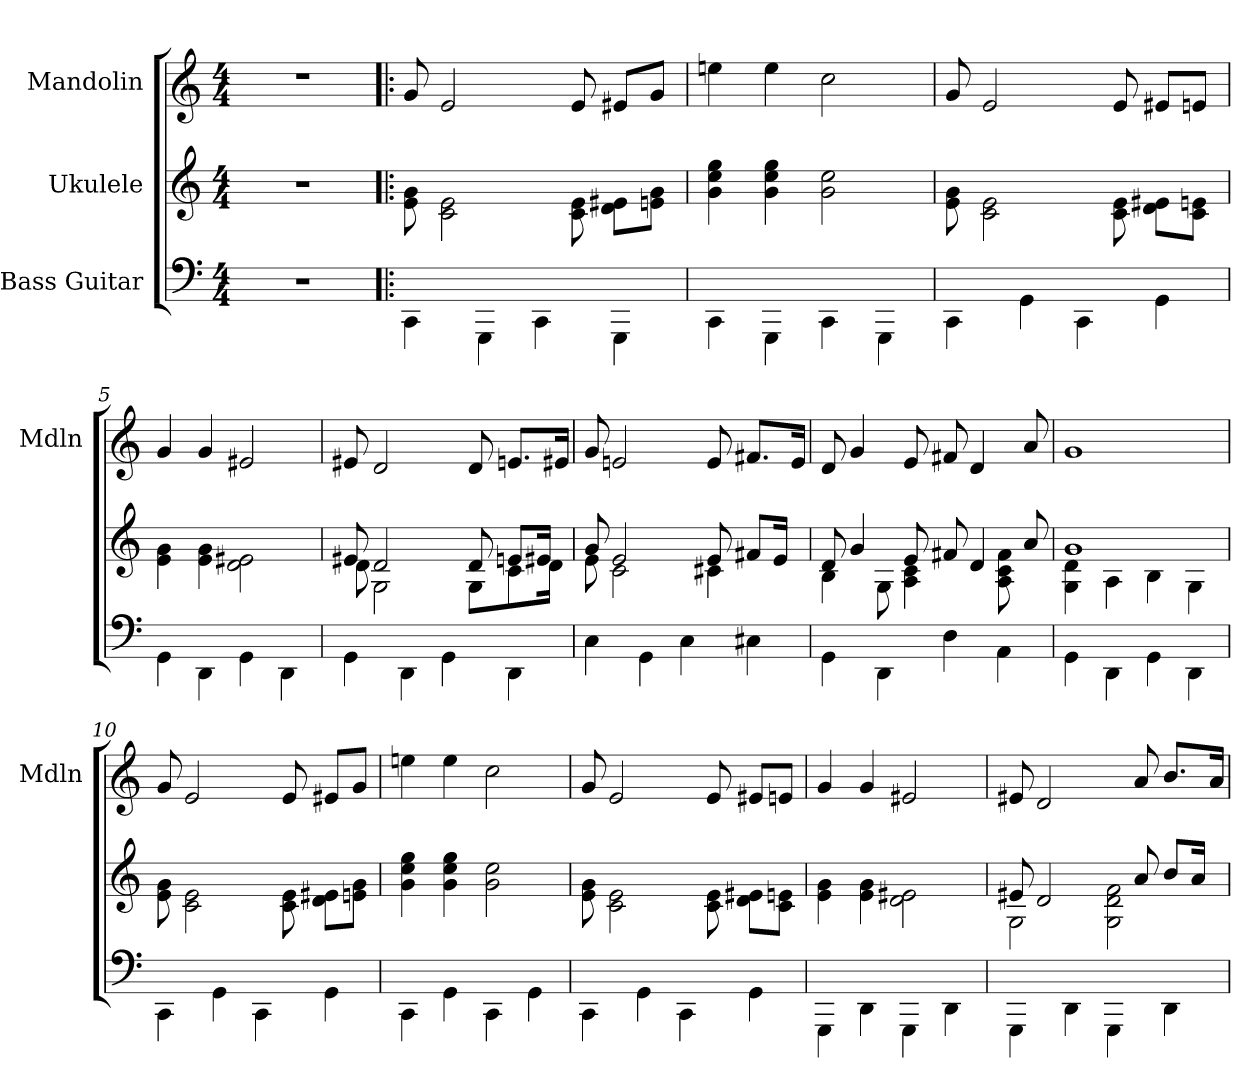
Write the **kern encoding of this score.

**kern	**kern	**kern
*part3	*part2	*part1
*staff3	*staff2	*staff1
*I"Bass Guitar	*I"Ukulele	*I"Mandolin
*	*	*I'Mdln
*stria4	*stria4	*
*	*	*clefG2
*k[]	*k[]	*k[]
*M4/4	*M4/4	*M4/4
*MM120	*MM120	*MM120
=1	=1	=1
1r	1r	1r
=2!|:	=2!|:	=2!|:
4CC\	8e\ 8g\	8g/
.	2c\ 2e\	2e/
4GGG\	.	.
4CC\	.	.
.	8c\ 8e\	8e/
4GGG\	8d\ 8e#\L	8e#X/L
.	8e\ 8g\J	8g/J
=3	=3	=3
4CC\	4g\ 4cc\ 4ee\	4een\
4GGG\	4g\ 4cc\ 4ee\	4ee\
4CC\	2g\ 2cc\	2cc\
4GGG\	.	.
=4	=4	=4
4CC\	8e\ 8g\	8g/
.	2c\ 2e\	2e/
4GG\	.	.
4CC\	.	.
.	8c\ 8e\	8e/
4GG\	8d\ 8e#\L	8e#X/L
.	8c\ 8e\J	8en/J
=5	=5	=5
4GG\	4e\ 4g\	4g/
4DD\	4e\ 4g\	4g/
4GG\	2d\ 2e#\	2e#X/
4DD\	.	.
!!LO:LB:g=z
=6	=6	=6
*	*^	*
4GG\	8e#/	8d\	8e#X/
.	2d/	2G\	2d/
4DD\	.	.	.
4GG\	.	.	.
.	8d/	8G\L	8d/
4DD\	8e/L	8c\	8.en/L
.	16e#/Jk	16d\Jk	.
.	16ryy	16ryy	16e#X/Jk
=7	=7	=7	=7
4C\	8g/	8e\	8g/
.	2e/	2c\	2en/
4GG\	.	.	.
4C\	.	.	.
.	8e/	4c#\	8e/
4C#\	8f#/L	.	8.f#X/L
.	16e/Jk	8ryy	.
.	16ryy	.	16e/Jk
=8	=8	=8	=8
4GG\	8d/	4B\	8d/
.	4g/	.	4g/
4DD\	.	8G\	.
.	8e/	4A\ 4c\	8e/
4D\	8f#/	.	8f#X/
.	4d/	8A\ 8c\ 8f#\	4d/
4AA\	.	4ryy	.
.	8a/	.	8a/
=9	=9	=9	=9
4GG\	1g	4G\ 4d\	1g
4DD\	.	4A\	.
4GG\	.	4B\	.
4DD\	.	4G\	.
*	*v	*v	*
!!LO:LB:g=z
=10	=10	=10
4CC\	8e\ 8g\	8g/
.	2c\ 2e\	2e/
4GG\	.	.
4CC\	.	.
.	8c\ 8e\	8e/
4GG\	8d\ 8e#\L	8e#X/L
.	8e\ 8g\J	8g/J
=11	=11	=11
4CC\	4g\ 4cc\ 4ee\	4een\
4GG\	4g\ 4cc\ 4ee\	4ee\
4CC\	2g\ 2cc\	2cc\
4GG\	.	.
=12	=12	=12
4CC\	8e\ 8g\	8g/
.	2c\ 2e\	2e/
4GG\	.	.
4CC\	.	.
.	8c\ 8e\	8e/
4GG\	8d\ 8e#\L	8e#X/L
.	8c\ 8e\J	8en/J
=13	=13	=13
4GGG\	4e\ 4g\	4g/
4DD\	4e\ 4g\	4g/
4GGG\	2d\ 2e#\	2e#X/
4DD\	.	.
=14	=14	=14
*	*^	*
4GGG\	8e#/	2G\	8e#X/
.	2d/	.	2d/
4DD\	.	.	.
4GGG\	.	2G\ 2d\ 2f\	.
.	8a/	.	8a/
4DD\	8b/L	.	8.b/L
.	16a/Jk	.	.
.	16ryy	.	16a/Jk
*	*v	*v	*
=	=	=
*-	*-	*-
